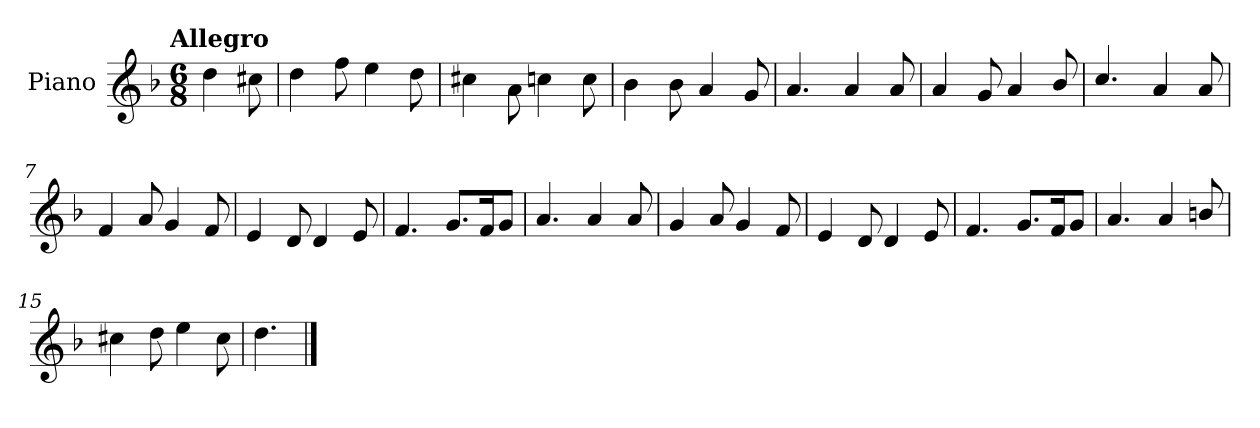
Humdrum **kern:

**kern
*part1
*staff1
*I"Piano
*I'Pno.
*clefG2
*k[b-]
!!LO:TX:omd:t=Allegro
*M6/8
*MM144
=
4dd\
8cc#X\
=1
4dd\
8ff\
4ee\
8dd\
=2
4cc#X\
8a\
4ccn\
8cc\
=3
4b-\
8b-\
4a/
8g/
=4
4.a/
4a/
8a/
!!LO:LB:g=z
=5
4a/
8g/
4a/
8b-/
=6
4.cc/
4a/
8a/
=7
4f/
8a/
4g/
8f/
=8
4e/
8d/
4d/
8e/
=9
4.f/
8.g/L
16f/K
8g/J
=10
4.a/
4a/
8a/
=11
4g/
8a/
4g/
8f/
!!LO:LB:g=z
=12
4e/
8d/
4d/
8e/
=13
4.f/
8.g/L
16f/K
8g/J
=14
4.a/
4a/
8bn/
=15
4cc#X\
8dd\
4ee\
8cc#\
=16
4.dd\
==
*-
